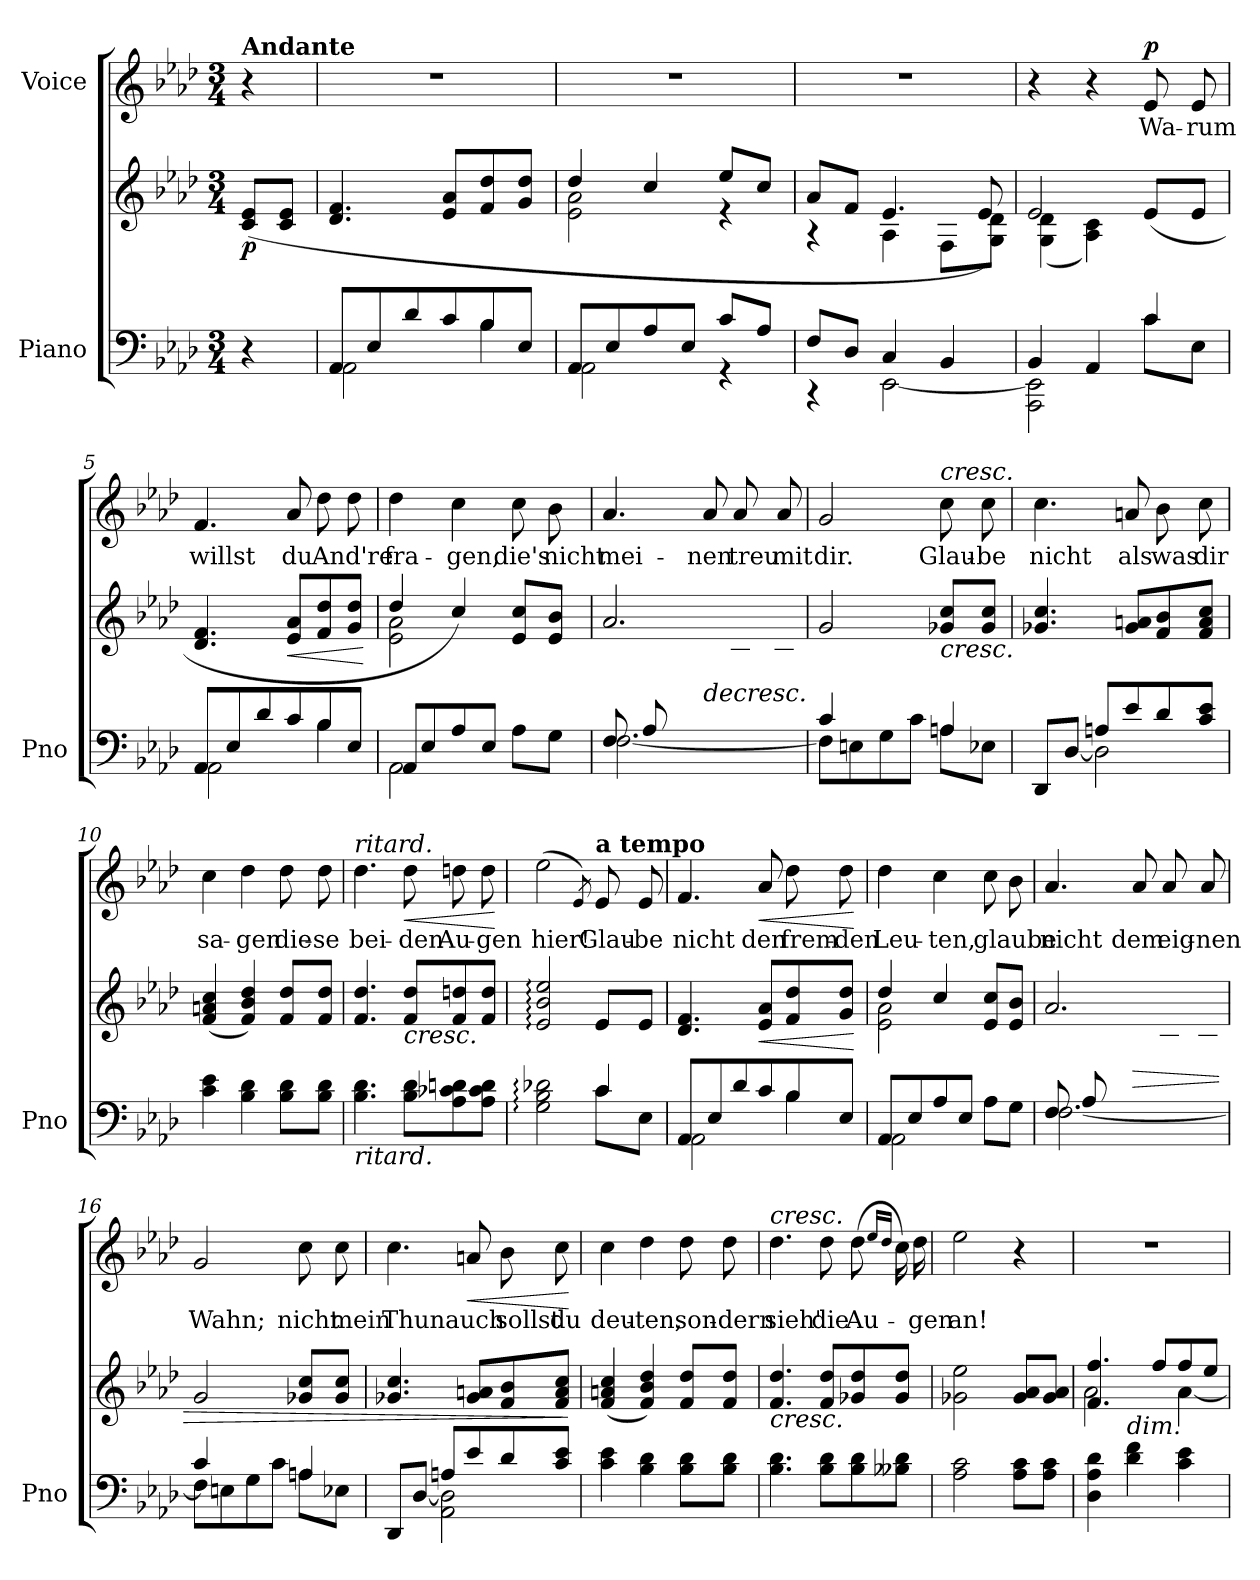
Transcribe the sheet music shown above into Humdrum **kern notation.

**kern	**kern	**dynam	**kern	**text	**dynam
*part2	*part2	*part2	*part1	*part1	*part1
*staff3	*staff2	*staff2/3	*staff1	*staff1	*staff1
*I"Piano	*	*	*I"Voice	*	*
*I'Pno	*	*	*	*	*
*clefF4	*clefG2	*	*clefG2	*	*
*k[b-e-a-d-]	*k[b-e-a-d-]	*	*k[b-e-a-d-]	*	*
*M3/4	*M3/4	*	*M3/4	*	*
=	=	=	=	=	=
!	!	!	!LO:TX:a:B:t=Andante	!	!
!	!	!LO:DY:b	!	!	!
4r	(8c/ 8e-/L	p	4r	.	.
.	8c/ 8e-/J	.	.	.	.
=1	=1	=1	=1	=1	=1
*^	*	*	*	*	*
8AA-/L	2AA-\	4.d-/ 4.f/	.	2.r	.	.
8E-/	.	.	.	.	.	.
8d-/	.	.	.	.	.	.
8c/	.	8e-/ 8a-/L	.	.	.	.
8B-/	4B-\	8f/ 8dd-/	.	.	.	.
8E-/J	.	8g/ 8dd-/J	.	.	.	.
=2	=2	=2	=2	=2	=2	=2
*	*	*^	*	*	*	*
8AA-/L	2AA-\	4dd-/	2e-\ 2a-\	.	2.r	.	.
8E-/	.	.	.	.	.	.	.
8A-/	.	4cc/	.	.	.	.	.
8E-/J	.	.	.	.	.	.	.
8c/L	4r	8ee-/L	4r	.	.	.	.
8A-/J	.	8cc/J	.	.	.	.	.
=3	=3	=3	=3	=3	=3	=3	=3
8F/L	4r	8a-/L	4r	.	2.r	.	.
8D-/J	.	8f/J	.	.	.	.	.
4C/	[2EE-\	4.e-/	4A-\	.	.	.	.
4BB-/	.	.	8F\L	.	.	.	.
.	.	8e-/)	8G\ 8d-\J	.	.	.	.
=4	=4	=4	=4	=4	=4	=4	=4
4BB-/	2AAA-\ 2EE-\]	2e-/	(4G\ 4d-\	.	4r	.	.
4AA-/	.	.	4A-\ 4c\)	.	4r	.	.
!	!	!	!	!	!	!LO:LY:b	!LO:DY:a
4c/	8c\L	(8e-/L	4ryy	.	8e-/	Wa-	p
!	!	!	!	!	!	!LO:LY:b	!
.	8E-\J	8e-/J	.	.	8e-/	-rum	.
*	*	*v	*v	*	*	*	*
!!LO:LB:g=z
=5	=5	=5	=5	=5	=5	=5
!	!	!	!	!	!LO:LY:b	!
8AA-/L	2AA-\	4.d-/ 4.f/	.	4.f/	willst	.
8E-/	.	.	.	.	.	.
8d-/	.	.	.	.	.	.
!	!	!	!LO:HP:b	!	!LO:LY:b	!
8c/	.	8e-/ 8a-/L	<	8a-/	du	.
!	!	!	!	!	!LO:LY:b	!
8B-/	4B-\	8f/ 8dd-/	.	8dd-\	And're	.
8E-/J	.	8g/ 8dd-/J	.	8dd-\	.	.
*v	*v	*	*	*	*	*
.	.	[	.	.	.
!!LO:LB:g=z
=6	=6	=6	=6	=6	=6
*^	*^	*	*	*	*
!	!	!	!	!	!	!LO:LY:b	!
2AA-\	8AA-/L	4dd-/	2e-\ 2a-\	.	4dd-\	fra-	.
.	8E-/	.	.	.	.	.	.
!	!	!	!	!	!	!LO:LY:b	!
.	8A-/	4cc/)	.	.	4cc\	-gen,	.
.	8E-/J	.	.	.	.	.	.
!	!	!	!	!	!	!LO:LY:b	!
8A-\L	4ryy	8e-/ 8cc/L	4ryy	.	8cc\	die's	.
!	!	!	!	!	!	!LO:LY:b	!
8G\J	.	8e-/ 8b-/J	.	.	8b-\	nicht	.
=7	=7	=7	=7	=7	=7	=7	=7
!	!	!	!	!	!	!LO:LY:b	!
(>8F/L	[2.F\	2.a-/	4ryy	.	4.a-/	mei-	.
8A-/	.	.	.	.	.	.	.
2ryy	.	.	8e-\	.	.	.	.
!	!	!	!	!LO:HP:b	!	!LO:LY:b	!
.	.	.	8d-\	>	8a-/	-nen	.
!	!	!	!	!	!	!LO:LY:b	!
.	.	.	8c\	.	8a-/	treu	.
!	!	!	!	!	!	!LO:LY:b	!
.	.	.	8Bn\J)	.	8a-/	mit	.
=8	=8	=8	=8	=8	=8	=8	=8
!	!	!	!	!	!	!LO:LY:b	!
*	*	*v	*v	*	*	*	*
4c/	8F\L]	2g/	.	2g/	dir.	.
.	8En\	.	.	.	.	.
4ryy	8G\	.	.	.	.	.
.	8c\J	.	.	.	.	.
!	!	!	!	!LO:TX:a:i:t=cresc.	!	!
!	!	!LO:TX:b:i:t=cresc.	!	!	!	!
!	!	!	!	!	!LO:LY:b	!
4An/	8A\L	8g-X/ 8cc/L	.	8cc\	Glau-	.
!	!	!	!	!	!LO:LY:b	!
.	8E-X\J	8g-/ 8cc/J	.	8cc\	-be	.
=9	=9	=9	=9	=9	=9	=9
!	!	!	!	!	!LO:LY:b	!
8DD-/L	4ryy	4.g-X/ 4.cc/	.	4.cc\	nicht	.
[8D-/J	.	.	.	.	.	.
8An/L	2D-\]	.	.	.	.	.
!	!	!	!	!	!LO:LY:b	!
8e-/	.	8g-/ 8an/L	.	8an/	als	.
!	!	!	!	!	!LO:LY:b	!
8d-/	.	8f/ 8b-/	.	8b-\	was	.
!	!	!	!	!	!LO:LY:b	!
8c/ 8e-/J	.	8f/ 8a/ 8cc/J	.	8cc\	dir	.
*v	*v	*	*	*	*	*
=10	=10	=10	=10	=10	=10
!	!	!	!	!LO:LY:b	!
4c\ 4e-\	(>4f/ 4an/ 4cc/	.	4cc\	sa-	.
!	!	!	!	!LO:LY:b	!
4B-\ 4d-\	4f/ 4b-/ 4dd-/)	.	4dd-\	-gen	.
!	!	!	!	!LO:LY:b	!
8B-\ 8d-\L	8f/ 8dd-/L	.	8dd-\	die-	.
!	!	!	!	!LO:LY:b	!
8B-\ 8d-\J	8f/ 8dd-/J	.	8dd-\	-se	.
!!LO:LB:g=z
=11	=11	=11	=11	=11	=11
!	!	!	!LO:TX:a:i:t=ritard.	!	!
!LO:TX:b:i:t=ritard.	!	!	!	!	!
!	!	!	!	!LO:LY:b	!
4.B-\ 4.d-\	4.f/ 4.dd-/	.	4.dd-\	bei-	.
!	!	!LO:HP:b	!	!LO:LY:b	!LO:HP:b
8B-\ 8d-\L	8f/ 8dd-/L	<	8dd-\	-den	<
!	!	!	!	!LO:LY:b	!
8A-\ 8c-X\ 8dn\	8f/ 8ddn/	.	8ddn\	Au-	.
!	!	!	!	!LO:LY:b	!
8A-\ 8c-\ 8d\J	8f/ 8dd/J	.	8dd\	-gen	.
.	.	]	.	.	[
=12	=12	=12	=12	=12	=12
*^	*	*	*	*	*
!	!	!	!	!	!LO:LY:b	!
2ryy	2G\: 2B-\: 2d-X\:	2e-/: 2b-/: 2ee-/:	.	(2ee-\	hier!	.
.	.	.	.	8qe-/)	.	.
!	!	!	!	!LO:TX:a:B:t=a tempo	!	!
!	!	!	!	!	!LO:LY:b	!
4c/	8c\L	8e-/L	.	8e-/	Glau-	.
!	!	!	!	!	!LO:LY:b	!
.	8E-\J	8e-/J	.	8e-/	-be	.
=13	=13	=13	=13	=13	=13	=13
!	!	!	!	!	!LO:LY:b	!
8AA-/L	2AA-\	4.d-/ 4.f/	.	4.f/	nicht	.
8E-/	.	.	.	.	.	.
8d-/	.	.	.	.	.	.
!	!	!	!LO:HP:b	!	!LO:LY:b	!LO:HP:b
8c/	.	8e-/ 8a-/L	<	8a-/	den	<
!	!	!	!	!	!LO:LY:b	!
8B-/	4B-\	8f/ 8dd-/	.	8dd-\	frem-	.
!	!	!	!	!	!LO:LY:b	!
8E-/J	.	8g/ 8dd-/J	.	8dd-\	-den	.
*v	*v	*	*	*	*	*
.	.	[	.	.	[
=14	=14	=14	=14	=14	=14
*^	*^	*	*	*	*
!	!	!	!	!	!	!LO:LY:b	!
8AA-/L	2AA-\	4dd-/	2e-\ 2a-\	.	4dd-\	Leu-	.
8E-/	.	.	.	.	.	.	.
!	!	!	!	!	!	!LO:LY:b	!
8A-/	.	4cc/	.	.	4cc\	-ten,	.
8E-/J	.	.	.	.	.	.	.
!	!	!	!	!	!	!LO:LY:b	!
8A-\L	4ryy	8e-/ 8cc/L	4ryy	.	8cc\	glaube	.
8G\J	.	8e-/ 8b-/J	.	.	8b-\	.	.
=15	=15	=15	=15	=15	=15	=15	=15
!	!	!	!	!	!	!LO:LY:b	!
(8F/L	[2.F\	2.a-/	4ryy	.	4.a-/	nicht	.
8A-/	.	.	.	.	.	.	.
2ryy	.	.	8e-\	.	.	.	.
!	!	!	!	!LO:HP:b	!	!LO:LY:b	!
.	.	.	8d-\	>	8a-/	dem	.
!	!	!	!	!	!	!LO:LY:b	!
.	.	.	8c\	.	8a-/	eig-	.
!	!	!	!	!	!	!LO:LY:b	!
.	.	.	8Bn\J)	.	8a-/	-nen	.
*v	*v	*	*	*	*	*	*
*	*v	*v	*	*	*	*
.	.	[	.	.	.
!!LO:PB:g=z
=16	=16	=16	=16	=16	=16
*^	*	*	*	*	*
!	!	!	!	!	!LO:LY:b	!
4c/	8F\L]	2g/	.	2g/	Wahn;	.
.	8En\	.	.	.	.	.
4ryy	8G\	.	.	.	.	.
.	8c\J	.	.	.	.	.
!	!	!	!	!	!LO:LY:b	!
4An/	8A\L	8g-X/ 8cc/L	.	8cc\	nicht	.
!	!	!	!	!	!LO:LY:b	!
.	8E-X\J	8g-/ 8cc/J	.	8cc\	mein	.
=17	=17	=17	=17	=17	=17	=17
!	!	!	!	!	!LO:LY:b	!
4ryy	8DD-/L	4.g-X/ 4.cc/	.	4.cc\	Thun	.
.	[<8D-/J	.	.	.	.	.
8An/L	2AA-\ 2D-\]	.	.	.	.	.
!	!	!	!	!	!LO:LY:b	!LO:HP:b
8e-/	.	8g-/ 8an/L	.	8an/	auch	<
!	!	!	!	!	!LO:LY:b	!
8d-/	.	8f/ 8b-/	.	8b-\	sollst	.
!	!	!	!	!	!LO:LY:b	!
8c/ 8e-/J	.	8f/ 8a/ 8cc/J	.	8cc\	du	.
*v	*v	*	*	*	*	*
.	.	]	.	.	[
=18	=18	=18	=18	=18	=18
!	!	!	!	!LO:LY:b	!
4c\ 4e-\	(>4f/ 4an/ 4cc/	.	4cc\	deu-	.
!	!	!	!	!LO:LY:b	!
4B-\ 4d-\	4f/ 4b-/ 4dd-/)	.	4dd-\	-ten,	.
!	!	!	!	!LO:LY:b	!
8B-\ 8d-\L	8f/ 8dd-/L	.	8dd-\	son-	.
!	!	!	!	!LO:LY:b	!
8B-\ 8d-\J	8f/ 8dd-/J	.	8dd-\	-dern	.
=19	=19	=19	=19	=19	=19
!	!	!	!LO:TX:a:i:t=cresc.	!	!
!	!LO:TX:b:i:t=cresc.	!	!	!	!
!	!	!	!	!LO:LY:b	!
4.B-\ 4.d-\	4.f/ 4.dd-/	.	4.dd-\	sieh'	.
!	!	!	!	!LO:LY:b	!
8B-\ 8d-\L	8f/ 8dd-/L	.	8dd-\	die	.
!	!	!	!	!LO:LY:b	!
8B-\ 8d-\	8g-X/ 8dd-/	.	(8dd-\	Au-	.
.	.	.	16qee-/LL	.	.
.	.	.	16qdd-/JJ	.	.
8B--X\ 8d-\J	8g-/ 8dd-/J	.	16cc\)	.	.
!	!	!	!	!LO:LY:b	!
.	.	.	16dd-\	-gen	.
=20	=20	=20	=20	=20	=20
!	!	!	!	!LO:LY:b	!
2A-\ 2c\	2g-X\ 2ee-\	.	2ee-\	an!	.
8A-\ 8c\L	8g-/ 8a-/L	.	4r	.	.
8A-\ 8c\J	8g-/ 8a-/J	.	.	.	.
!!LO:PB:g=z
=21	=21	=21	=21	=21	=21
*	*^	*	*	*	*
4D-\ 4A-\ 4d-\	4.f/ 4.ff/	2a-\	.	2.r	.	.
!LO:TX:a:i:t=dim.	!	!	!	!	!	!
4d-\ 4f\	.	.	.	.	.	.
.	8ff/L	.	.	.	.	.
4c\ 4e-\	8ff/	[4a-\	.	.	.	.
.	8ee-/J	.	.	.	.	.
*	*v	*v	*	*	*	*
=	=	=	=	=	=
*-	*-	*-	*-	*-	*-
